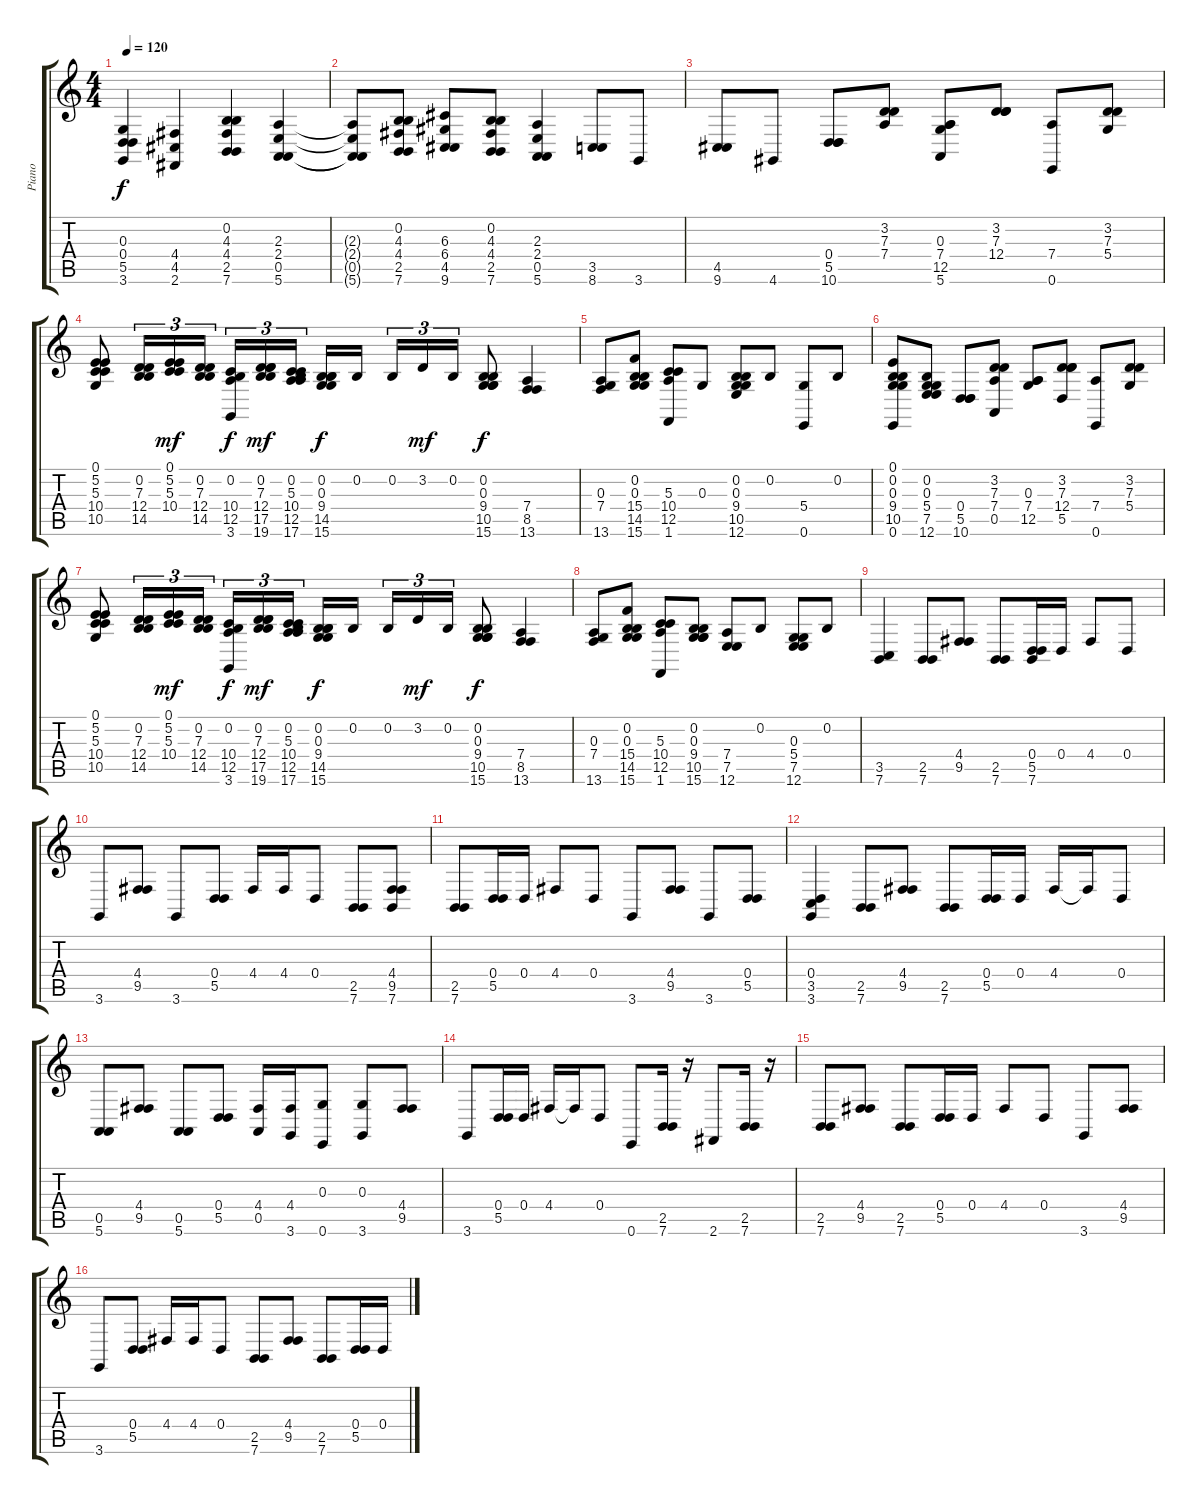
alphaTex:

\track ("Piano" "Piano") {instrument acousticgrandpiano}
\staff {score tabs}
\tuning (E4 B3 G3 D3 A2 E2) {hide}
\ts (4 4)
\tempo 120
\clef g2
\ks c
(0.3 0.4 5.5 3.6).4{dy f} (4.4 4.5 2.6).4 (0.2 4.3 4.4 2.5 7.6).4 (2.3 2.4 0.5 5.6).4 |
(2.3{t} 2.4{t} 0.5{t} 5.6{t}).8 (0.2 4.3 4.4 2.5 7.6).8 (6.3 6.4 4.5 9.6).8 (0.2 4.3 4.4 2.5 7.6).8 (2.3 2.4 0.5 5.6).4 (3.5 8.6).8 3.6.8 |
(4.5 9.6).8 4.6.8 (0.4 5.5 10.6).8 (3.2 7.3 7.4).8 (0.3 7.4 12.5 5.6).8 (3.2 7.3 12.4).8 (7.4 0.6).8 (3.2 7.3 5.4).8 |
(0.1 5.2 5.3 10.4 10.5).8 (0.2 7.3 12.4 14.5).16{tu (3 2)} (0.1 5.2 5.3 10.4).16{tu (3 2) dy mf} (0.2 7.3 12.4 14.5).16{tu (3 2)} (0.2 10.4 12.5 3.6).16{tu (3 2) dy f} (0.2 7.3 12.4 17.5 19.6).16{tu (3 2) dy mf} (0.2 5.3 10.4 12.5 17.6).16{tu (3 2)} (0.2 0.3 9.4 14.5 15.6).16{dy f} 0.2.16 0.2.16{tu (3 2)} 3.2.16{tu (3 2) dy mf} 0.2.16{tu (3 2)} (0.2 0.3 9.4 10.5 15.6).8{dy f} (7.4 8.5 13.6).4 |
(0.3 7.4 13.6).8 (0.2 0.3 15.4 14.5 15.6).8 (5.3 10.4 12.5 1.6).8 0.3.8 (0.2 0.3 9.4 10.5 12.6).8 0.2.8 (5.4 0.6).8 0.2.8 |
(0.1 0.2 0.3 9.4 10.5 0.6).8 (0.2 0.3 5.4 7.5 12.6).8 (0.4 5.5 10.6).8 (3.2 7.3 7.4 0.5).8 (0.3 7.4 12.5).8 (3.2 7.3 12.4 5.5).8 (7.4 0.6).8 (3.2 7.3 5.4).8 |
(0.1 5.2 5.3 10.4 10.5).8 (0.2 7.3 12.4 14.5).16{tu (3 2)} (0.1 5.2 5.3 10.4).16{tu (3 2) dy mf} (0.2 7.3 12.4 14.5).16{tu (3 2)} (0.2 10.4 12.5 3.6).16{tu (3 2) dy f} (0.2 7.3 12.4 17.5 19.6).16{tu (3 2) dy mf} (0.2 5.3 10.4 12.5 17.6).16{tu (3 2)} (0.2 0.3 9.4 14.5 15.6).16{dy f} 0.2.16 0.2.16{tu (3 2)} 3.2.16{tu (3 2) dy mf} 0.2.16{tu (3 2)} (0.2 0.3 9.4 10.5 15.6).8{dy f} (7.4 8.5 13.6).4 |
(0.3 7.4 13.6).8 (0.2 0.3 15.4 14.5 15.6).8 (5.3 10.4 12.5 1.6).8 (0.2 0.3 9.4 10.5 15.6).8 (7.4 7.5 12.6).8 0.2.8 (0.3 5.4 7.5 12.6).8 0.2.8 |
(3.5 7.6).4 (2.5 7.6).8 (4.4 9.5).8 (2.5 7.6).8 (0.4 5.5 7.6).16 0.4.16 4.4.8 0.4.8 |
3.6.8 (4.4 9.5).8 3.6.8 (0.4 5.5).8 4.4.16 4.4.16 0.4.8 (2.5 7.6).8 (4.4 9.5 7.6).8 |
(2.5 7.6).8 (0.4 5.5).16 0.4.16 4.4.8 0.4.8 3.6.8 (4.4 9.5).8 3.6.8 (0.4 5.5).8 |
(0.4 3.5 3.6).4 (2.5 7.6).8 (4.4 9.5).8 (2.5 7.6).8 (0.4 5.5).16 0.4.16 4.4.16 4.4{t}.16 0.4.8 |
(0.5 5.6).8 (4.4 9.5).8 (0.5 5.6).8 (0.4 5.5).8 (4.4 0.5).16 (4.4 3.6).16 (0.3 0.6).8 (0.3 3.6).8 (4.4 9.5).8 |
3.6.8 (0.4 5.5).16 0.4.16 4.4.16 4.4{t}.16 0.4.8 0.6.8 (2.5 7.6).16 r.16 2.6.8 (2.5 7.6).16 r.16 |
(2.5 7.6).8 (4.4 9.5).8 (2.5 7.6).8 (0.4 5.5).16 0.4.16 4.4.8 0.4.8 3.6.8 (4.4 9.5).8 |
3.6.8 (0.4 5.5).8 4.4.16 4.4.16 0.4.8 (2.5 7.6).8 (4.4 9.5).8 (2.5 7.6).8 (0.4 5.5).16 0.4.16
